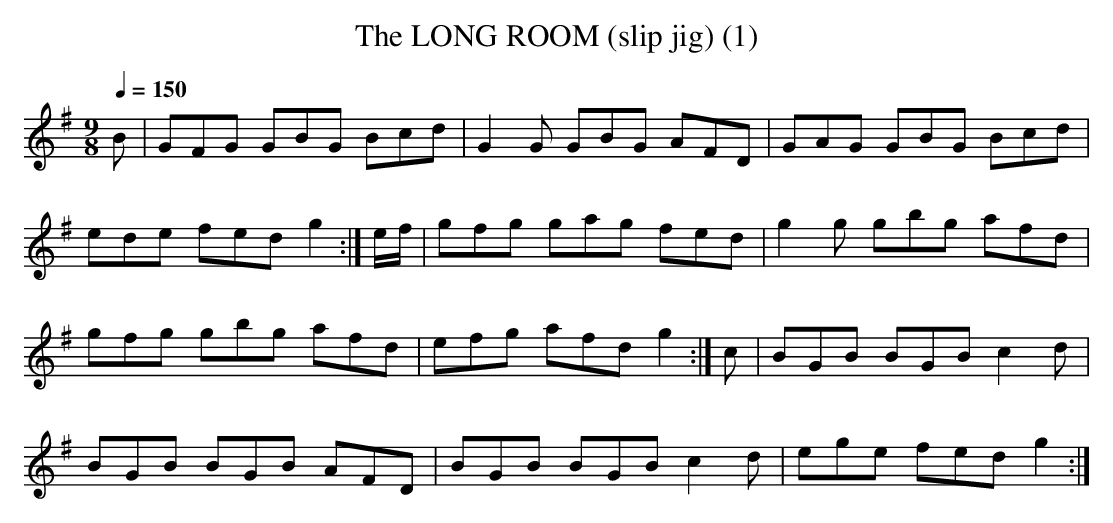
X:1
T:LONG ROOM (slip jig) (1), The
Q:1/4=150
L:1/8
M:9/8
K:G
B|GFG GBG Bcd|G2G GBG AFD|GAG GBG Bcd|
ede fed g2:|e/f/|gfg gag fed|g2g gbg afd|
gfg gbg afd|efg afd g2:|c|BGB BGB c2d|
BGB BGB AFD|BGB BGB c2d|ege fed g2 :|
